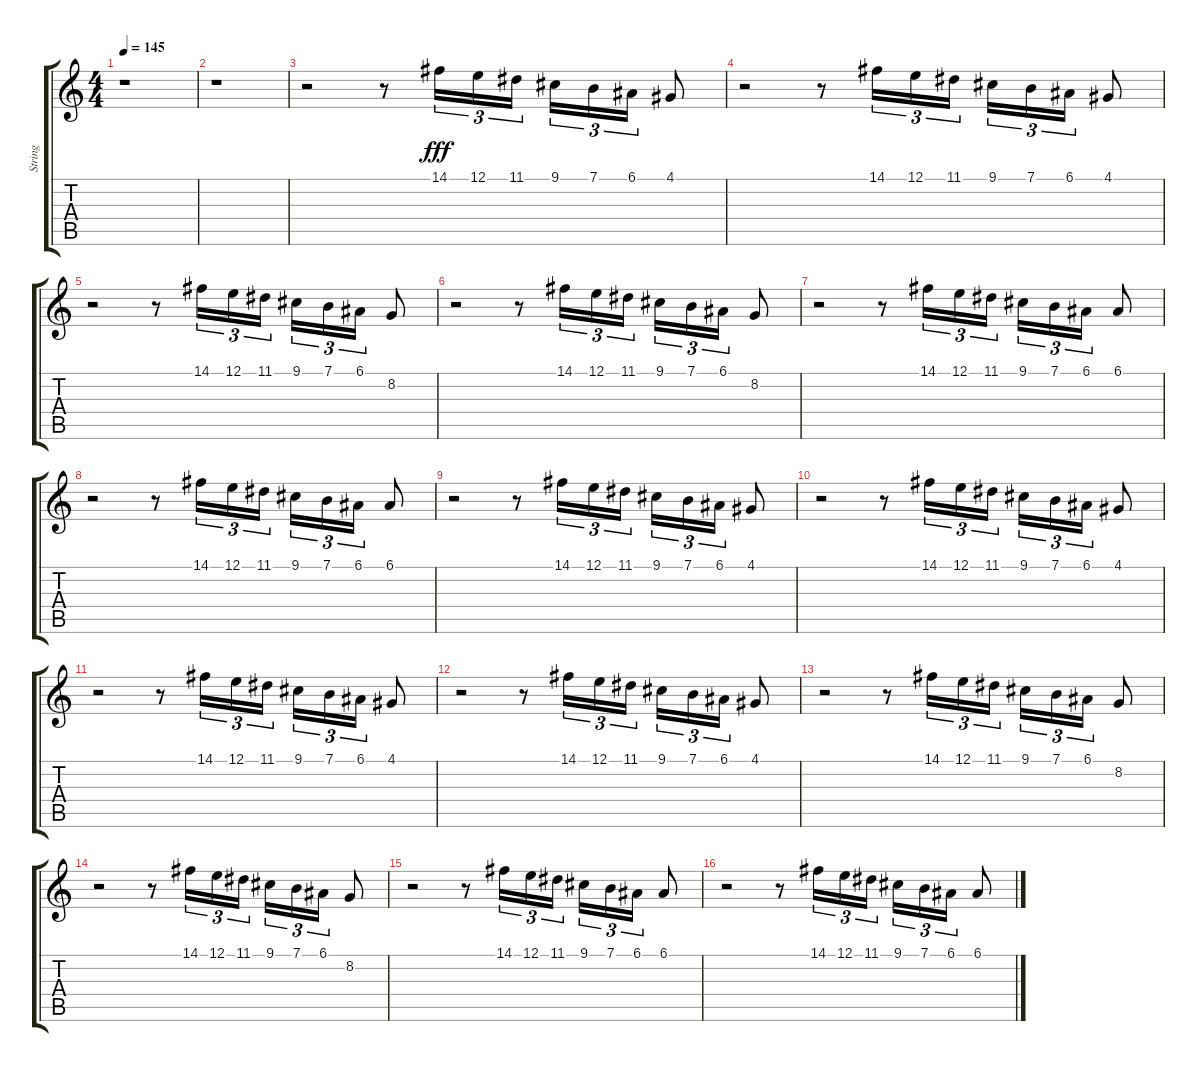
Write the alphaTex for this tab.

\track ("String" "String") {instrument stringensemble1}
\staff {score tabs}
\tuning (E4 B3 G3 D3 A2 E2) {hide}
\ts (4 4)
\tempo 145
\clef g2
\ks c
r.1{dy f} |
r.1 |
r.2 r.8 14.1.16{tu (3 2) dy fff} 12.1.16{tu (3 2)} 11.1.16{tu (3 2)} 9.1.16{tu (3 2)} 7.1.16{tu (3 2)} 6.1.16{tu (3 2)} 4.1.8 |
r.2 r.8 14.1.16{tu (3 2)} 12.1.16{tu (3 2)} 11.1.16{tu (3 2)} 9.1.16{tu (3 2)} 7.1.16{tu (3 2)} 6.1.16{tu (3 2)} 4.1.8 |
r.2 r.8 14.1.16{tu (3 2)} 12.1.16{tu (3 2)} 11.1.16{tu (3 2)} 9.1.16{tu (3 2)} 7.1.16{tu (3 2)} 6.1.16{tu (3 2)} 8.2.8 |
r.2 r.8 14.1.16{tu (3 2)} 12.1.16{tu (3 2)} 11.1.16{tu (3 2)} 9.1.16{tu (3 2)} 7.1.16{tu (3 2)} 6.1.16{tu (3 2)} 8.2.8 |
r.2 r.8 14.1.16{tu (3 2)} 12.1.16{tu (3 2)} 11.1.16{tu (3 2)} 9.1.16{tu (3 2)} 7.1.16{tu (3 2)} 6.1.16{tu (3 2)} 6.1.8 |
r.2 r.8 14.1.16{tu (3 2)} 12.1.16{tu (3 2)} 11.1.16{tu (3 2)} 9.1.16{tu (3 2)} 7.1.16{tu (3 2)} 6.1.16{tu (3 2)} 6.1.8 |
r.2 r.8 14.1.16{tu (3 2)} 12.1.16{tu (3 2)} 11.1.16{tu (3 2)} 9.1.16{tu (3 2)} 7.1.16{tu (3 2)} 6.1.16{tu (3 2)} 4.1.8 |
r.2 r.8 14.1.16{tu (3 2)} 12.1.16{tu (3 2)} 11.1.16{tu (3 2)} 9.1.16{tu (3 2)} 7.1.16{tu (3 2)} 6.1.16{tu (3 2)} 4.1.8 |
r.2 r.8 14.1.16{tu (3 2)} 12.1.16{tu (3 2)} 11.1.16{tu (3 2)} 9.1.16{tu (3 2)} 7.1.16{tu (3 2)} 6.1.16{tu (3 2)} 4.1.8 |
r.2 r.8 14.1.16{tu (3 2)} 12.1.16{tu (3 2)} 11.1.16{tu (3 2)} 9.1.16{tu (3 2)} 7.1.16{tu (3 2)} 6.1.16{tu (3 2)} 4.1.8 |
r.2 r.8 14.1.16{tu (3 2)} 12.1.16{tu (3 2)} 11.1.16{tu (3 2)} 9.1.16{tu (3 2)} 7.1.16{tu (3 2)} 6.1.16{tu (3 2)} 8.2.8 |
r.2 r.8 14.1.16{tu (3 2)} 12.1.16{tu (3 2)} 11.1.16{tu (3 2)} 9.1.16{tu (3 2)} 7.1.16{tu (3 2)} 6.1.16{tu (3 2)} 8.2.8 |
r.2 r.8 14.1.16{tu (3 2)} 12.1.16{tu (3 2)} 11.1.16{tu (3 2)} 9.1.16{tu (3 2)} 7.1.16{tu (3 2)} 6.1.16{tu (3 2)} 6.1.8 |
r.2 r.8 14.1.16{tu (3 2)} 12.1.16{tu (3 2)} 11.1.16{tu (3 2)} 9.1.16{tu (3 2)} 7.1.16{tu (3 2)} 6.1.16{tu (3 2)} 6.1.8
